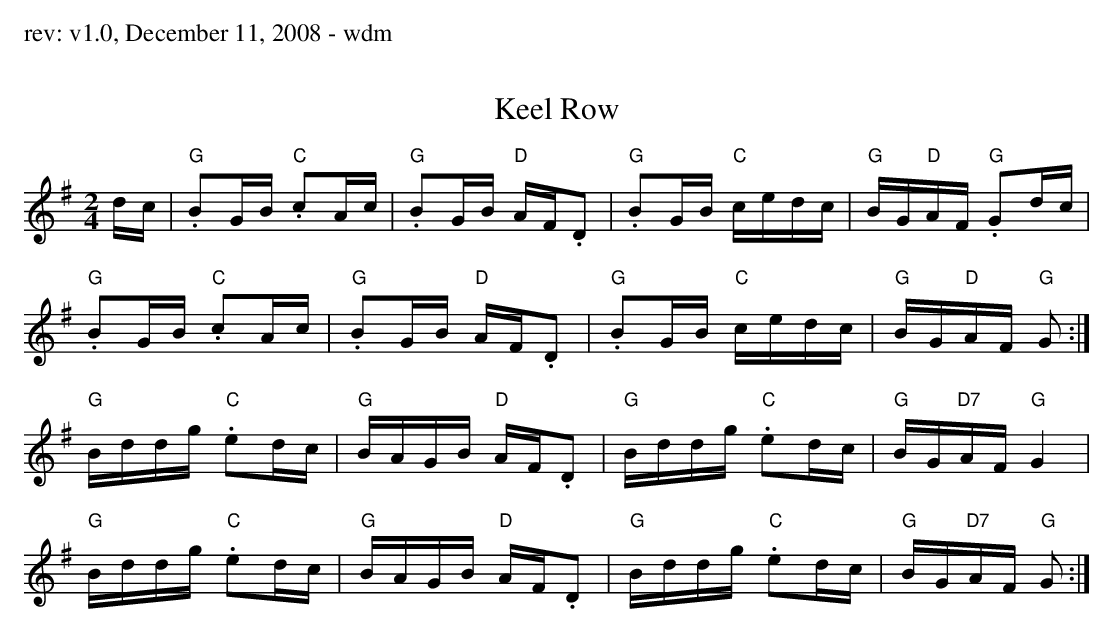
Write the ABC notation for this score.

X:1
T:Keel Row
M:2/4
L:1/8
K:G
d/2-c/2|"G".BG/B/ "C".cA/c/|"G".BG/B/ "D"A/F/.D|"G".BG/B/ "C"c/e/d/c/|"G"B/G/"D"A/F/ "G".Gd/c/|
        "G".BG/B/ "C".cA/c/|"G".BG/B/ "D"A/F/.D|"G".BG/B/ "C"c/e/d/c/|"G"B/G/"D"A/F/ "G"G:|
        "G"B/d/d/g/ "C".ed/2c/2|"G"B/A/G/B/ "D"A/F/.D|"G"B/2d/2d/2g/2 "C".ed/2c/2|"G"B/2G/2"D7"A/2F/2 "G"G2|
        "G"B/d/d/g/ "C".ed/2c/2|"G"B/A/G/B/ "D"A/F/.D|"G"B/2d/2d/2g/2 "C".ed/2c/2|"G"B/2G/2"D7"A/2F/2 "G"G :|
